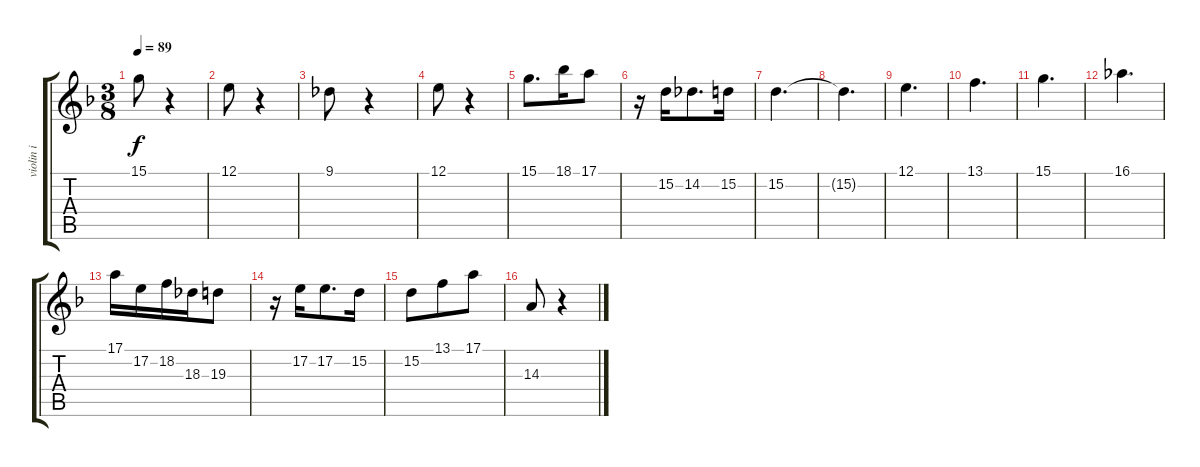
\track ("violin i" "violin i") {instrument stringensemble1}
\staff {score tabs}
\tuning (E4 B3 G3 D3 A2 E2) {hide}
\ts (3 8)
\tempo 89
\clef g2
\ks dminor
15.1.8{dy f} r.4 |
12.1.8 r.4 |
9.1.8 r.4 |
12.1.8 r.4 |
15.1.8{d} 18.1.16 17.1.8 |
r.16 15.2.16 14.2.8{d} 15.2.16 |
15.2.4{d} |
15.2{t}.4{d} |
12.1.4{d} |
13.1.4{d} |
15.1.4{d} |
16.1.4{d} |
17.1.16 17.2.16 18.2.16 18.3.16 19.3.8 |
r.16 17.2.16 17.2.8{d} 15.2.16 |
15.2.8 13.1.8 17.1.8 |
14.3.8 r.4
